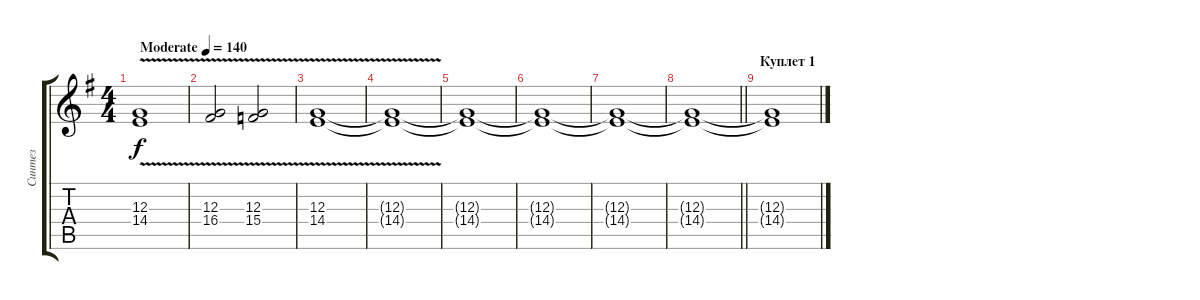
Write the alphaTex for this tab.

\track ("Синтез" "Синтез") {instrument stringensemble1}
\staff {score tabs}
\tuning (E4 B3 G3 D3 A2 E2) {hide}
\ts (4 4)
\tempo (140 "Moderate")
\clef g2
\ks g
(12.3{v} 14.4{v}).1{dy f instrument stringensemble1} |
(12.3{v} 16.4{v}).2 (12.3{v} 15.4{v}).2 |
(12.3{v} 14.4{v}).1 |
(12.3{t} 14.4{t}).1 |
(12.3{t} 14.4{t}).1 |
(12.3{t} 14.4{t}).1 |
(12.3{t} 14.4{t}).1 |
\barLineRight lightlight
(12.3{t} 14.4{t}).1 |
\section ("" "Куплет 1")
(12.3{t} 14.4{t}).1{volume 5}
